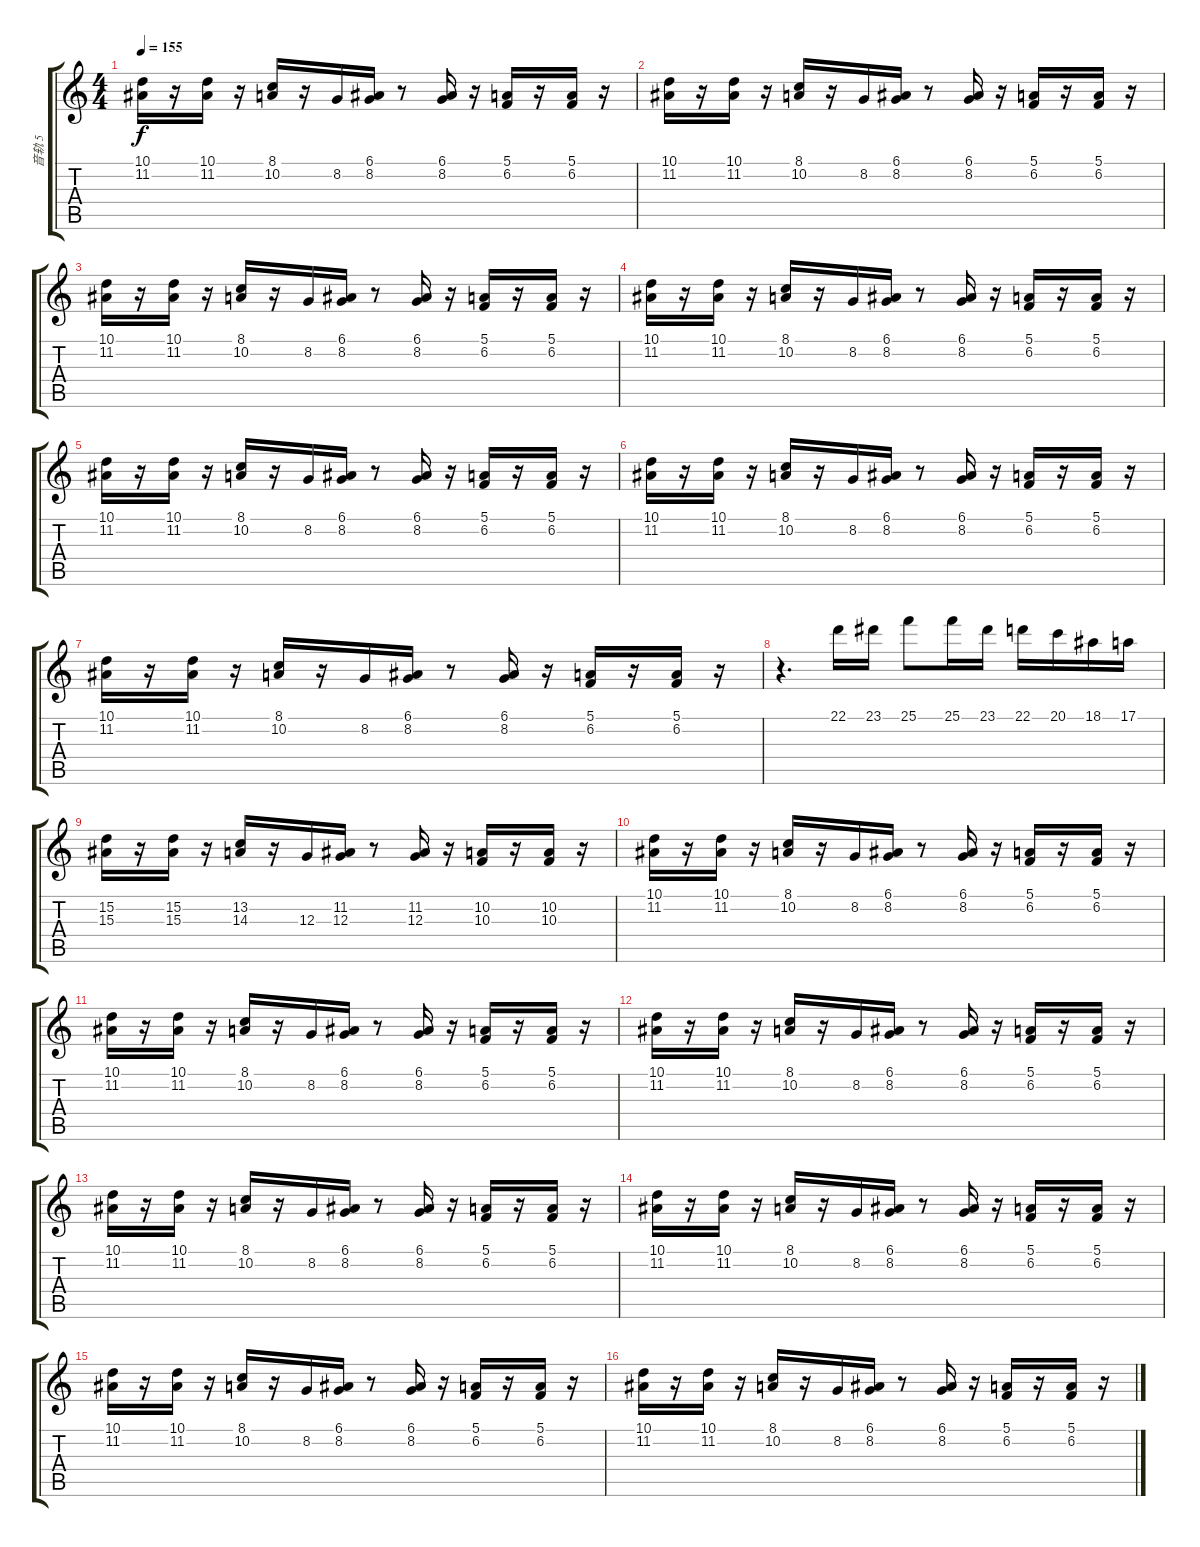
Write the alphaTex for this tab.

\track ("音轨 5" "音轨 5") {instrument brightacousticpiano}
\staff {score tabs}
\tuning (E4 B3 G3 D3 A2 E2) {hide}
\ts (4 4)
\tempo 155
\clef g2
\ks c
(10.1 11.2).16{dy f} r.16 (10.1 11.2).16 r.16 (8.1 10.2).16 r.16 8.2.16 (6.1 8.2).16 r.8 (6.1 8.2).16 r.16 (5.1 6.2).16 r.16 (5.1 6.2).16 r.16 |
(10.1 11.2).16 r.16 (10.1 11.2).16 r.16 (8.1 10.2).16 r.16 8.2.16 (6.1 8.2).16 r.8 (6.1 8.2).16 r.16 (5.1 6.2).16 r.16 (5.1 6.2).16 r.16 |
(10.1 11.2).16 r.16 (10.1 11.2).16 r.16 (8.1 10.2).16 r.16 8.2.16 (6.1 8.2).16 r.8 (6.1 8.2).16 r.16 (5.1 6.2).16 r.16 (5.1 6.2).16 r.16 |
(10.1 11.2).16 r.16 (10.1 11.2).16 r.16 (8.1 10.2).16 r.16 8.2.16 (6.1 8.2).16 r.8 (6.1 8.2).16 r.16 (5.1 6.2).16 r.16 (5.1 6.2).16 r.16 |
(10.1 11.2).16 r.16 (10.1 11.2).16 r.16 (8.1 10.2).16 r.16 8.2.16 (6.1 8.2).16 r.8 (6.1 8.2).16 r.16 (5.1 6.2).16 r.16 (5.1 6.2).16 r.16 |
(10.1 11.2).16 r.16 (10.1 11.2).16 r.16 (8.1 10.2).16 r.16 8.2.16 (6.1 8.2).16 r.8 (6.1 8.2).16 r.16 (5.1 6.2).16 r.16 (5.1 6.2).16 r.16 |
(10.1 11.2).16 r.16 (10.1 11.2).16 r.16 (8.1 10.2).16 r.16 8.2.16 (6.1 8.2).16 r.8 (6.1 8.2).16 r.16 (5.1 6.2).16 r.16 (5.1 6.2).16 r.16 |
r.4{d} 22.1.16 23.1.16 25.1.8 25.1.16 23.1.16 22.1.16 20.1.16 18.1.16 17.1.16 |
(15.2 15.3).16 r.16 (15.2 15.3).16 r.16 (13.2 14.3).16 r.16 12.3.16 (11.2 12.3).16 r.8 (11.2 12.3).16 r.16 (10.2 10.3).16 r.16 (10.2 10.3).16 r.16 |
(10.1 11.2).16 r.16 (10.1 11.2).16 r.16 (8.1 10.2).16 r.16 8.2.16 (6.1 8.2).16 r.8 (6.1 8.2).16 r.16 (5.1 6.2).16 r.16 (5.1 6.2).16 r.16 |
(10.1 11.2).16 r.16 (10.1 11.2).16 r.16 (8.1 10.2).16 r.16 8.2.16 (6.1 8.2).16 r.8 (6.1 8.2).16 r.16 (5.1 6.2).16 r.16 (5.1 6.2).16 r.16 |
(10.1 11.2).16 r.16 (10.1 11.2).16 r.16 (8.1 10.2).16 r.16 8.2.16 (6.1 8.2).16 r.8 (6.1 8.2).16 r.16 (5.1 6.2).16 r.16 (5.1 6.2).16 r.16 |
(10.1 11.2).16 r.16 (10.1 11.2).16 r.16 (8.1 10.2).16 r.16 8.2.16 (6.1 8.2).16 r.8 (6.1 8.2).16 r.16 (5.1 6.2).16 r.16 (5.1 6.2).16 r.16 |
(10.1 11.2).16 r.16 (10.1 11.2).16 r.16 (8.1 10.2).16 r.16 8.2.16 (6.1 8.2).16 r.8 (6.1 8.2).16 r.16 (5.1 6.2).16 r.16 (5.1 6.2).16 r.16 |
(10.1 11.2).16 r.16 (10.1 11.2).16 r.16 (8.1 10.2).16 r.16 8.2.16 (6.1 8.2).16 r.8 (6.1 8.2).16 r.16 (5.1 6.2).16 r.16 (5.1 6.2).16 r.16 |
(10.1 11.2).16 r.16 (10.1 11.2).16 r.16 (8.1 10.2).16 r.16 8.2.16 (6.1 8.2).16 r.8 (6.1 8.2).16 r.16 (5.1 6.2).16 r.16 (5.1 6.2).16 r.16
